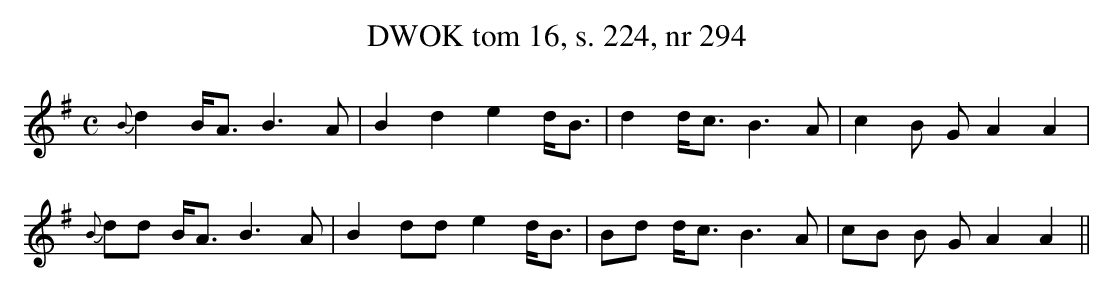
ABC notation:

X:1
T: DWOK tom 16, s. 224, nr 294
L: 1/16
M: C
K: G
{B} d4 BA3 B6 A2 | B4 d4 e4 dB3 | d4 dc3 B6 A2 | c4 B2 G2 A4 A4 |
{B}d2d2 BA3 B6  A2 | B4 d2d2 e4 dB3 | B2d2 dc3  B6 A2 | c2B2 B2 G2 A4 A4 ||
